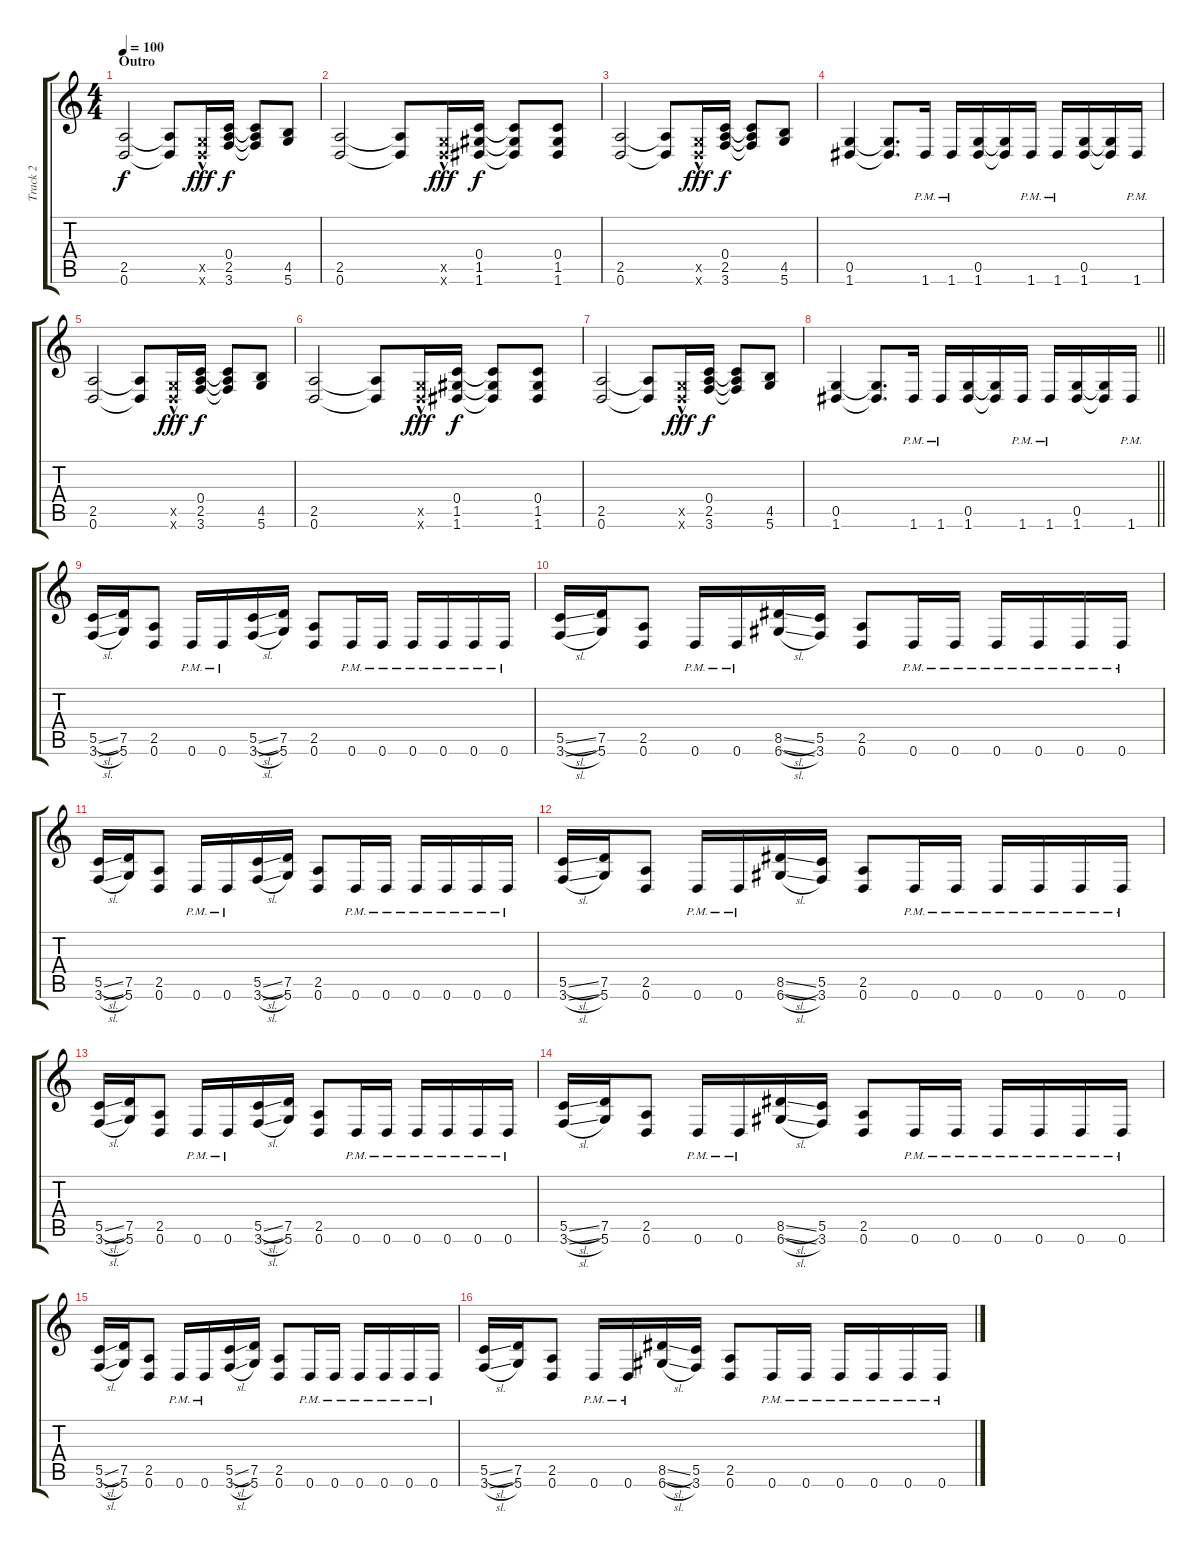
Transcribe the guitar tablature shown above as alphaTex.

\track ("Track 2" "Track 2") {instrument distortionguitar}
\staff {score tabs}
\tuning (D4 A3 F3 C3 G2 D2) {hide}
\ts (4 4)
\section ("" "Outro")
\tempo 100
\clef g2
\ks c
(2.5 0.6).2{dy f} (2.5{t} 0.6{t}).8 (0.5{hac x} 0.6{hac x}).16{dy fff} (0.4 2.5 3.6).16{dy f} (0.4{t} 2.5{t} 3.6{t}).8 (4.5 5.6).8 |
(2.5 0.6).2 (2.5{t} 0.6{t}).8 (0.5{hac x} 0.6{hac x}).16{dy fff} (0.4 1.5 1.6).16{dy f} (0.4{t} 1.5{t} 1.6{t}).8 (0.4 1.5 1.6).8 |
(2.5 0.6).2 (2.5{t} 0.6{t}).8 (0.5{hac x} 0.6{hac x}).16{dy fff} (0.4 2.5 3.6).16{dy f} (0.4{t} 2.5{t} 3.6{t}).8 (4.5 5.6).8 |
(0.5 1.6).4 (0.5{t} 1.6{t}).8{d} 1.6{pm}.16 1.6{pm}.16 (0.5 1.6).16 (0.5{t} 1.6{t}).16 1.6{pm}.16 1.6{pm}.16 (0.5 1.6).16 (0.5{t} 1.6{t}).16 1.6{pm}.16 |
(2.5 0.6).2 (2.5{t} 0.6{t}).8 (0.5{hac x} 0.6{hac x}).16{dy fff} (0.4 2.5 3.6).16{dy f} (0.4{t} 2.5{t} 3.6{t}).8 (4.5 5.6).8 |
(2.5 0.6).2 (2.5{t} 0.6{t}).8 (0.5{hac x} 0.6{hac x}).16{dy fff} (0.4 1.5 1.6).16{dy f} (0.4{t} 1.5{t} 1.6{t}).8 (0.4 1.5 1.6).8 |
(2.5 0.6).2 (2.5{t} 0.6{t}).8 (0.5{hac x} 0.6{hac x}).16{dy fff} (0.4 2.5 3.6).16{dy f} (0.4{t} 2.5{t} 3.6{t}).8 (4.5 5.6).8 |
\barLineRight lightlight
(0.5 1.6).4 (0.5{t} 1.6{t}).8{d} 1.6{pm}.16 1.6{pm}.16 (0.5 1.6).16 (0.5{t} 1.6{t}).16 1.6{pm}.16 1.6{pm}.16 (0.5 1.6).16 (0.5{t} 1.6{t}).16 1.6{pm}.16 |
\section ("" "")
(5.5{sl} 3.6{sl}).16 (7.5 5.6).16 (2.5 0.6).8 0.6{pm}.16 0.6{pm}.16 (5.5{sl} 3.6{sl}).16 (7.5 5.6).16 (2.5 0.6).8 0.6{pm}.16 0.6{pm}.16 0.6{pm}.16 0.6{pm}.16 0.6{pm}.16 0.6{pm}.16 |
(5.5{sl} 3.6{sl}).16 (7.5 5.6).16 (2.5 0.6).8 0.6{pm}.16 0.6{pm}.16 (8.5{sl} 6.6{sl}).16 (5.5 3.6).16 (2.5 0.6).8 0.6{pm}.16 0.6{pm}.16 0.6{pm}.16 0.6{pm}.16 0.6{pm}.16 0.6{pm}.16 |
(5.5{sl} 3.6{sl}).16 (7.5 5.6).16 (2.5 0.6).8 0.6{pm}.16 0.6{pm}.16 (5.5{sl} 3.6{sl}).16 (7.5 5.6).16 (2.5 0.6).8 0.6{pm}.16 0.6{pm}.16 0.6{pm}.16 0.6{pm}.16 0.6{pm}.16 0.6{pm}.16 |
(5.5{sl} 3.6{sl}).16 (7.5 5.6).16 (2.5 0.6).8 0.6{pm}.16 0.6{pm}.16 (8.5{sl} 6.6{sl}).16 (5.5 3.6).16 (2.5 0.6).8 0.6{pm}.16 0.6{pm}.16 0.6{pm}.16 0.6{pm}.16 0.6{pm}.16 0.6{pm}.16 |
(5.5{sl} 3.6{sl}).16 (7.5 5.6).16 (2.5 0.6).8 0.6{pm}.16 0.6{pm}.16 (5.5{sl} 3.6{sl}).16 (7.5 5.6).16 (2.5 0.6).8 0.6{pm}.16 0.6{pm}.16 0.6{pm}.16 0.6{pm}.16 0.6{pm}.16 0.6{pm}.16 |
(5.5{sl} 3.6{sl}).16 (7.5 5.6).16 (2.5 0.6).8 0.6{pm}.16 0.6{pm}.16 (8.5{sl} 6.6{sl}).16 (5.5 3.6).16 (2.5 0.6).8 0.6{pm}.16 0.6{pm}.16 0.6{pm}.16 0.6{pm}.16 0.6{pm}.16 0.6{pm}.16 |
(5.5{sl} 3.6{sl}).16 (7.5 5.6).16 (2.5 0.6).8 0.6{pm}.16 0.6{pm}.16 (5.5{sl} 3.6{sl}).16 (7.5 5.6).16 (2.5 0.6).8 0.6{pm}.16 0.6{pm}.16 0.6{pm}.16 0.6{pm}.16 0.6{pm}.16 0.6{pm}.16 |
(5.5{sl} 3.6{sl}).16 (7.5 5.6).16 (2.5 0.6).8 0.6{pm}.16 0.6{pm}.16 (8.5{sl} 6.6{sl}).16 (5.5 3.6).16 (2.5 0.6).8 0.6{pm}.16 0.6{pm}.16 0.6{pm}.16 0.6{pm}.16 0.6{pm}.16 0.6{pm}.16
